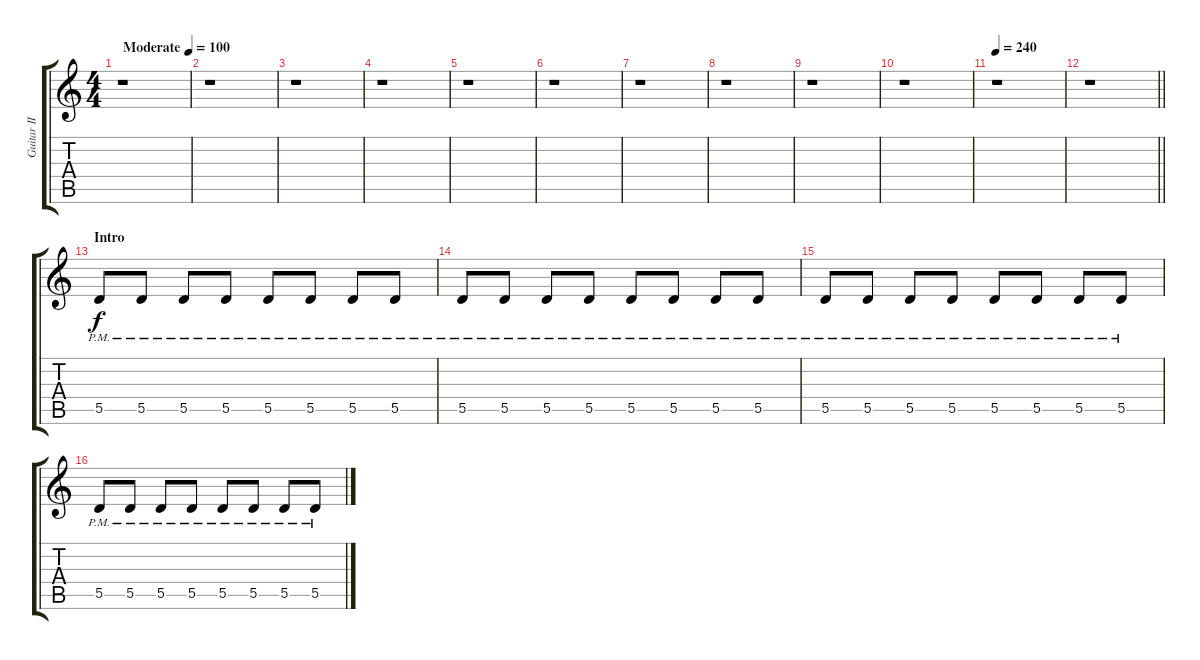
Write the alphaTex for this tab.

\track ("Guitar II" "Guitar II") {instrument overdrivenguitar}
\staff {score tabs}
\tuning (E4 B3 G3 D3 A2 E2) {hide}
\ts (4 4)
\tempo (100 "Moderate")
\clef g2
\ks c
r.1{dy f instrument overdrivenguitar} |
r.1 |
r.1 |
r.1 |
r.1 |
r.1 |
r.1 |
r.1 |
r.1 |
r.1 |
\tempo 240
r.1 |
\barLineRight lightlight
r.1 |
\section ("" "Intro")
5.5{pm}.8 5.5{pm}.8 5.5{pm}.8 5.5{pm}.8 5.5{pm}.8 5.5{pm}.8 5.5{pm}.8 5.5{pm}.8 |
5.5{pm}.8 5.5{pm}.8 5.5{pm}.8 5.5{pm}.8 5.5{pm}.8 5.5{pm}.8 5.5{pm}.8 5.5{pm}.8 |
5.5{pm}.8 5.5{pm}.8 5.5{pm}.8 5.5{pm}.8 5.5{pm}.8 5.5{pm}.8 5.5{pm}.8 5.5{pm}.8 |
5.5{pm}.8 5.5{pm}.8 5.5{pm}.8 5.5{pm}.8 5.5{pm}.8 5.5{pm}.8 5.5{pm}.8 5.5{pm}.8
